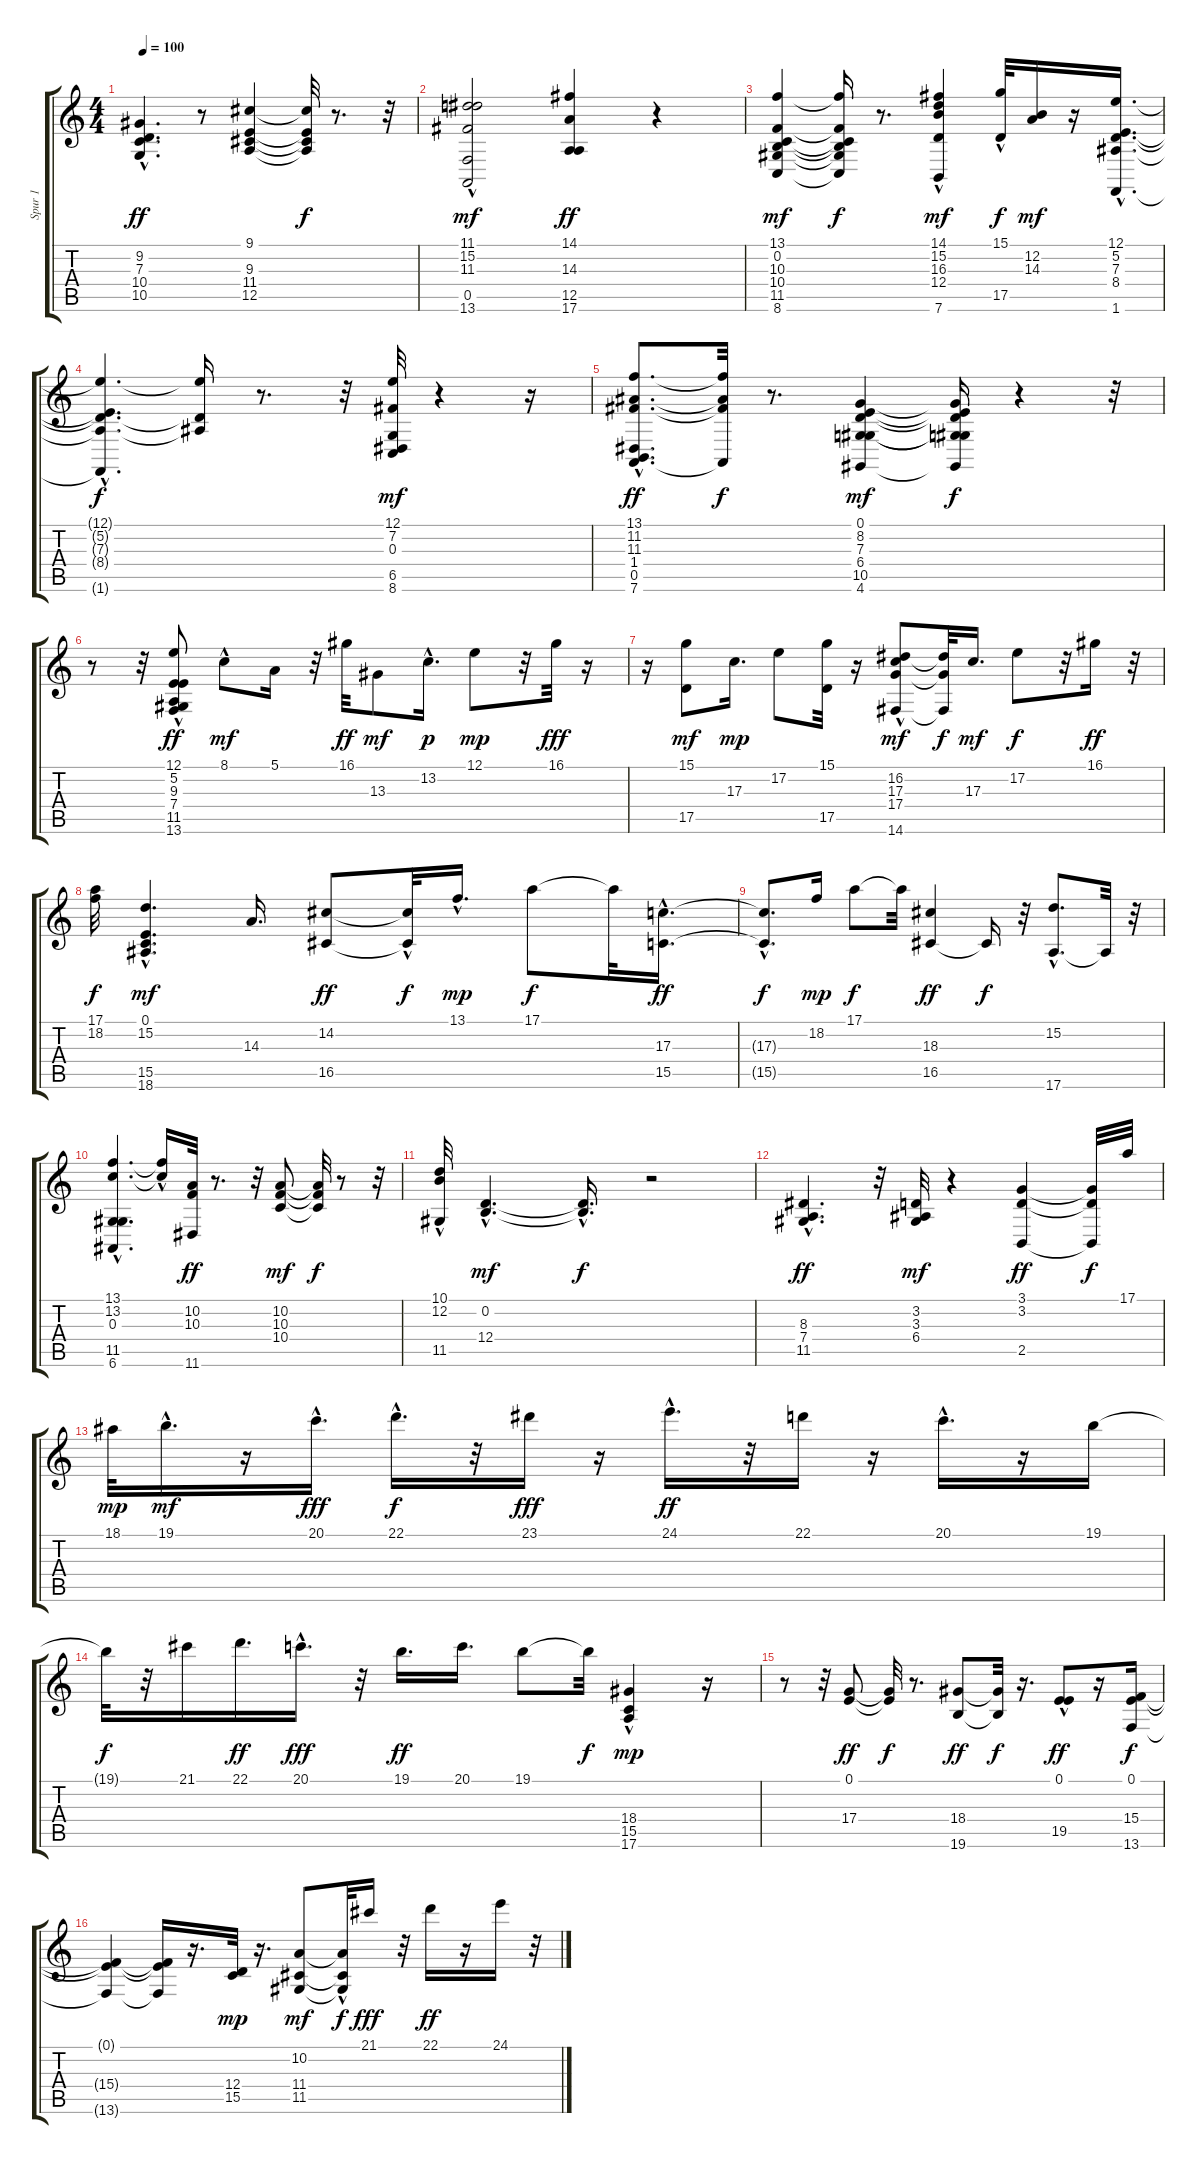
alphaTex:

\track ("Spur 1" "Spur 1") {instrument electricpiano1}
\staff {score tabs}
\tuning (E4 B3 G3 D3 A2 E2) {hide}
\ts (4 4)
\tempo 100
\clef g2
\ks c
(9.2{hac} 7.3 10.4 10.5{hac}).4{d dy ff} r.8 (9.1 9.3 11.4 12.5).4 (9.1{t} 9.3{t} 11.4{t} 12.5{t}).32{dy f} r.8{d} r.32 |
(11.1 15.2 11.3 0.5{hac} 13.6).2{dy mf} (14.1 14.3 12.5 17.6).4{dy ff} r.4 |
(13.1 0.2 10.3 10.4 11.5 8.6).4{dy mf} (13.1{t} 0.2{t} 10.3{t} 10.4{t} 11.5{t} 8.6{t}).16{dy f} r.8{d} (14.1{hac} 15.2{hac} 16.3{hac} 12.4 7.6).4{dy mf} (15.1 17.5{hac}).32{dy f} (12.2 14.3).16{dy mf} r.16 (12.1{hac} 5.2{hac} 7.3{hac} 8.4{hac} 1.6{hac}).16{d} |
(12.1{hac t} 5.2{t} 7.3{hac t} 8.4{hac t} 1.6{t}).4{d dy f} (12.1{t} 7.3{t} 8.4{t}).16 r.8{d} r.32 (12.1 7.2 0.3 6.5 8.6).32{dy mf} r.4 r.16 |
(13.1{hac} 11.2{hac} 11.3{hac} 1.4{hac} 0.5{hac} 7.6{hac}).8{d dy ff} (13.1{t} 11.2{t} 11.3{t} 0.5{t}).32{dy f} r.8{d} (0.1 8.2 7.3 6.4 10.5 4.6).4{dy mf} (0.1{t} 8.2{t} 7.3{t} 6.4{t} 10.5{t} 4.6{t}).16{dy f} r.4 r.32 |
r.8 r.32 (12.1{hac} 5.2 9.3 7.4 11.5 13.6).8{dy ff} 8.1{hac}.8{dy mf} 5.1.16 r.32 16.1.32{dy ff} 13.3.8{dy mf} 13.2{hac}.16{d dy p} 12.1.8{dy mp} r.32 16.1.32{dy fff} r.16 |
r.16 (15.1 17.5).8{dy mf} 17.3.16{d dy mp} 17.2.8 (15.1 17.5).32 r.16 (16.2 17.3{hac} 17.4 14.6).8{dy mf} (16.2{t} 17.4{t} 14.6{t}).32{dy f} 17.3.16{d dy mf} 17.2.8{dy f} r.32 16.1.16{dy ff} r.32 |
(17.1 18.2).32{dy f} (0.1{hac} 15.2{hac} 15.5 18.6).4{d dy mf} 14.3.16{d} (14.2 16.5).8{dy ff} (14.2{hac t} 16.5{hac t}).32{dy f} 13.1{hac}.16{d dy mp} 17.1.8{dy f} 17.1{t}.32 (17.3{hac} 15.5{hac}).16{d dy ff} |
(17.3{t} 15.5{hac t}).8{d dy f} 18.2.16{dy mp} 17.1.8{dy f} 17.1{t}.32 (18.3 16.5).4{dy ff} 16.5{t}.16{dy f} r.32 (15.2 17.6{hac}).8{d} 17.6{t}.32 r.32 |
(13.1{hac} 13.2{hac} 0.3 11.5 6.6).4{d} (13.1{t} 13.2{hac t}).16 (10.2 10.3 11.6).32{dy ff} r.8{d} r.32 (10.2 10.3 10.4).8{dy mf} (10.2{t} 10.3{t} 10.4{t}).32{dy f} r.8 r.32 |
(10.1{hac} 12.2 11.5{hac}).32 (0.2{hac} 12.4{hac}).4{d dy mf} (0.2{hac t} 12.4{hac t}).16{d dy f} r.2 |
(8.3{hac} 7.4{hac} 11.5{hac}).4{d dy ff} r.32 (3.2 3.3 6.4).32{dy mf} r.4 (3.1 3.2 2.5).4{dy ff} (3.1{t} 3.2{t} 2.5{t}).32{dy f} 17.1.32 |
18.1.32{dy mp} 19.1{hac}.16{d dy mf} r.16 20.1{hac}.16{d dy fff} 22.1{hac}.16{d dy f} r.32 23.1.16{dy fff} r.16 24.1{hac}.16{d dy ff} r.32 22.1.16 r.16 20.1{hac}.16{d} r.16 19.1.16 |
19.1{t}.32{dy f} r.32 21.1.16 22.1.16{d dy ff} 20.1{hac}.16{d dy fff} r.32 19.1.16{d dy ff} 20.1.16{d} 19.1.8 19.1{t}.32{dy f} (18.4 15.5{hac} 17.6{hac}).4{dy mp} r.16 |
r.8 r.32 (0.1 17.4).8{dy ff} (0.1{t} 17.4{t}).32{dy f} r.8{d} (18.4 19.6).8{dy ff} (18.4{t} 19.6{t}).32{dy f} r.16{d} (0.1{hac} 19.5).8{dy ff} r.16 (0.1 15.4 13.6).16{dy f} |
(0.1{t} 15.4{t} 13.6{t}).4 (0.1{t} 15.4{t} 13.6{t}).16 r.16{d} (12.4 15.5).32{dy mp} r.16{d} (10.2 11.4 11.5).8{dy mf} (10.2{t} 11.4{hac t} 11.5{t}).32{dy f} 21.1.16{dy fff} r.32 22.1.16{dy ff} r.16 24.1.16 r.32
